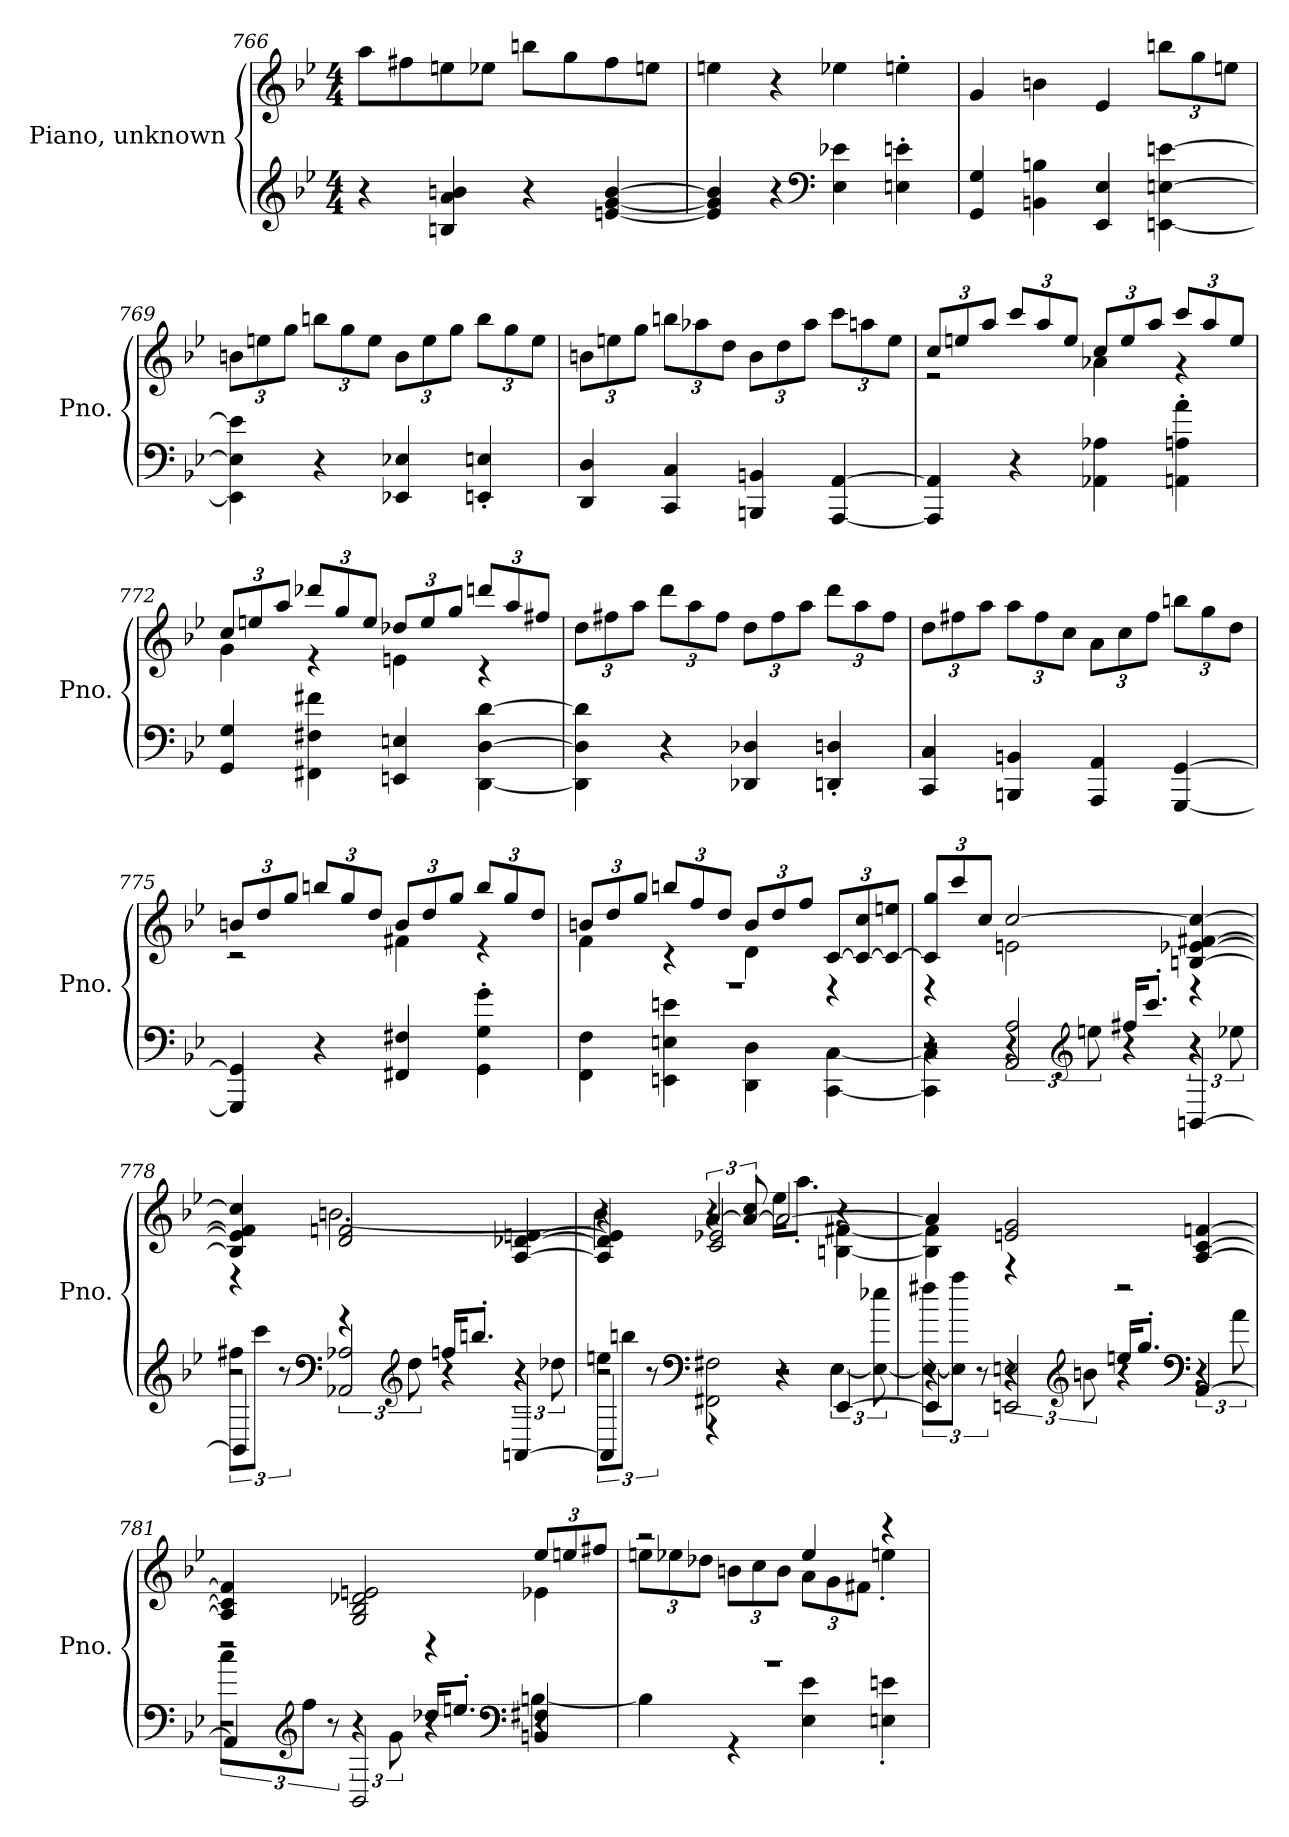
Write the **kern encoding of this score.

**kern	**kern
*part1	*part1
*staff2	*staff1
*I"Piano, unknown	*
*I'Pno.	*
!!LO:LB:g=z
*clefG2	*clefG2
*k[b-e-]	*k[b-e-]
*M4/4	*M4/4
=766	=766
4r	8aa\L
.	8ff#X\
4Bn/ 4a/ 4bn/	8een\
.	8ee-X\J
4r	8bbn\L
.	8gg\
[4en/ [4g/ [4b/	8ff#\
.	8een\J
=767	=767
4e/] 4g/] 4b/]	4een\
4r	4r
*clefF4	*
4E-\ 4e-X\	4ee-X\
4En\' 4en\'	4een'\
=768	=768
4GG/ 4G/	4g/
4BBn\ 4Bn\	4bn\
4EE-/ 4E-/	4e-/
*	*Xbrackettup
[4EEn\ [4En\ [4en\	12bbn\L
.	12gg\
.	12een\J
=769	=769
4EE\] 4E\] 4e\]	12bn\L
.	12een\
.	12gg\J
4r	12bbn\L
.	12gg\
.	12ee\J
4EE-X/ 4E-X/	12b\L
.	12ee\
.	12gg\J
4EEn/' 4En/'	12bb\L
.	12gg\
.	12ee\J
!!LO:LB:g=z
=770	=770
4DD/ 4D/	12bn\L
.	12een\
.	12gg\J
4CC/ 4C/	12bbn\L
.	12aa-X\
.	12dd\J
4BBBn/ 4BBn/	12b\L
.	12dd\
.	12aa-\J
[4AAA/ [4AA/	12ccc\L
.	12aan\
.	12ee\J
=771	=771
*	*^
4AAA/] 4AA/]	12cc/L	2r
.	12een/	.
.	12aa/J	.
4r	12ccc/L	.
.	12aa/	.
.	12ee/J	.
4AA-X\ 4A-X\	12cc/L	4a-X\
.	12ee/	.
.	12aa/J	.
4AAn\' 4An\' 4a\'	12ccc/L	4r
.	12aa/	.
.	12ee/J	.
!!LO:LB:g=z	!!
=772	=772	=772
4GG/ 4G/	12cc/L	4g\
.	12een/	.
.	12aa/J	.
4FF#X\ 4F#X\ 4f#X\	12ddd-X/L	4r
.	12gg/	.
.	12ee/J	.
4EEn/ 4En/	12dd-X/L	4en\
.	12ee/	.
.	12gg/J	.
[4DD\ [4D\ [4d\	12dddn/L	4r
.	12aa/	.
.	12ff#X/J	.
*	*v	*v
=773	=773
4DD\] 4D\] 4d\]	12dd\L
.	12ff#X\
.	12aa\J
4r	12ddd\L
.	12aa\
.	12ff#\J
4DD-X/ 4D-X/	12dd\L
.	12ff#\
.	12aa\J
4DDn/' 4Dn/'	12ddd\L
.	12aa\
.	12ff#\J
=774	=774
4CC/ 4C/	12dd\L
.	12ff#X\
.	12aa\J
4BBBn/ 4BBn/	12aa\L
.	12ff#\
.	12cc\J
4AAA/ 4AA/	12a\L
.	12cc\
.	12ff#\J
[4GGG/ [4GG/	12bbn\L
.	12gg\
.	12dd\J
!!LO:LB:g=z
=775	=775
*	*^
4GGG/] 4GG/]	12bn/L	2r
.	12dd/	.
.	12gg/J	.
4r	12bbn/L	.
.	12gg/	.
.	12dd/J	.
4FF#X/ 4F#X/	12b/L	4f#X\
.	12dd/	.
.	12gg/J	.
4GG\' 4G\' 4g\'	12bb/L	4r
.	12gg/	.
.	12dd/J	.
=776	=776	=776
*^	*	*
1r	4FF\ 4F\	12bn/L	4f\
.	.	12dd/	.
.	.	12gg/J	.
.	4EEn\ 4En\ 4en\	12bbn/L	4r
.	.	12ff/	.
.	.	12dd/J	.
.	4DD\ 4D\	12b/L	4d\
.	.	12dd/	.
.	.	12ff/J	.
.	[4CC\ [4C\	[12c/L	4r
.	.	12c/_ 12cc/	.
.	.	12c/_ 12een/J	.
=777	=777	=777	=777
*	*^	*	*
2r	4CC\] 4C\]	4r	12c/] 12gg/L	4r
.	.	.	12ccc/	.
.	.	.	12cc/J	.
.	6r	2AA/ 2A/	[2cc/	2en\
*clefG2	*	*	*	*
.	12een\	.	.	.
16ff#X/KL	4r	.	.	.
8.ccc'/J	.	.	.	.
4r	6r	[4BBn/	[4Bn/ [4e-X/ [4f#X/ 4cc/_	4r
.	12ee-X\	.	.	.
!!LO:LB:g=z	!!
=778	=778	=778	=778	=778
2r	12ff#X\L	4BB/]	4B/] 4e-/] 4f#/] 4cc/]	4r
.	12ccc\J	.	.	.
.	12r	.	.	.
*clefF4	*	*	*	*
.	6r	2AA-X/ 2A-X/	2d/ 2fn/	[2.bn\
*clefG2	*	*	*	*
.	12dd\	.	.	.
16ffn/KL	4r	.	.	.
8.bbn'/J	.	.	.	.
4r	6r	[4AAn/	[4A/ [4d-X/ [4en/	.
.	12dd-X\	.	.	.
=779	=779	=779	=779	=779
*	*	*	*	*^
2r	12een\L	4AA/]	4A/] 4d-/] 4e/]	4b\]	4r
.	12bbn\J	.	.	.	.
.	12r	.	.	.	.
*clefF4	*	*	*	*	*
*	*	*	*brackettup	*	*
.	2FF#X\ 2F#X\	4r	[6a/	4r	2c/ 2e-X/
.	.	.	12a/_ 12cc/	.	.
4r	.	2r	2a/_	16ee-\KL	.
.	.	.	.	8.aa'\J	.
[4EE-/	[6E-\	.	.	[4Bn\ [4f#X\	4r
.	12E-\_ 12ee-X\	.	.	.	.
*	*	*	*	*v	*v
!!LO:PB:g=z
=780	=780	=780	=780	=780
4EE-/]	12E-\_ 12ff#X\L	4r	4a/]	4B\] 4f#\]
.	12E-\] 12aa\J	.	.	.
.	12r	.	.	.
4r	6r	2EEn/ 2En/	2en/ 2g/	4r
*clefG2	*	*	*	*
.	12bn\	.	.	.
16een/KL	4r	.	.	2r
8.gg'/J	.	.	.	.
*clefF4	*	*	*	*
4r	6r	[4AA/	[4A/ [4c/ [4fn/	.
.	12a\	.	.	.
=781	=781	=781	=781	=781
2r	12cc\L	4AA/]	4A/] 4c/] 4f/]	2r
*clefG2	*	*	*	*
.	12ff\J	.	.	.
.	12r	.	.	.
.	6r	2BB-/	2G/ 2B-/ 2d-X/ 2en/	.
.	12g\	.	.	.
16dd-X/KL	4r	.	.	4r
8.een'/J	.	.	.	.
*clefF4	*	*	*	*
*	*	*	*Xbrackettup	*
4BBn/ 4F#X/	[4Bn\	4r	12ee-/L	4e-X\
.	.	.	12een/	.
.	.	.	12ff#X/J	.
*	*v	*v	*	*
!!LO:LB:g=z	!!
=782	=782	=782	=782
1r	4B\]	2r	12een\L
.	.	.	12ee-X\
.	.	.	12dd-X\J
.	4r	.	12bn\L
.	.	.	12cc\
.	.	.	12b\J
.	4E-\ 4e-\	4ee-/	12a\L
.	.	.	12g\
.	.	.	12f#X\J
.	4En\' 4en\'	4r	4een'\
*v	*v	*	*
*	*v	*v
=	=
*-	*-
